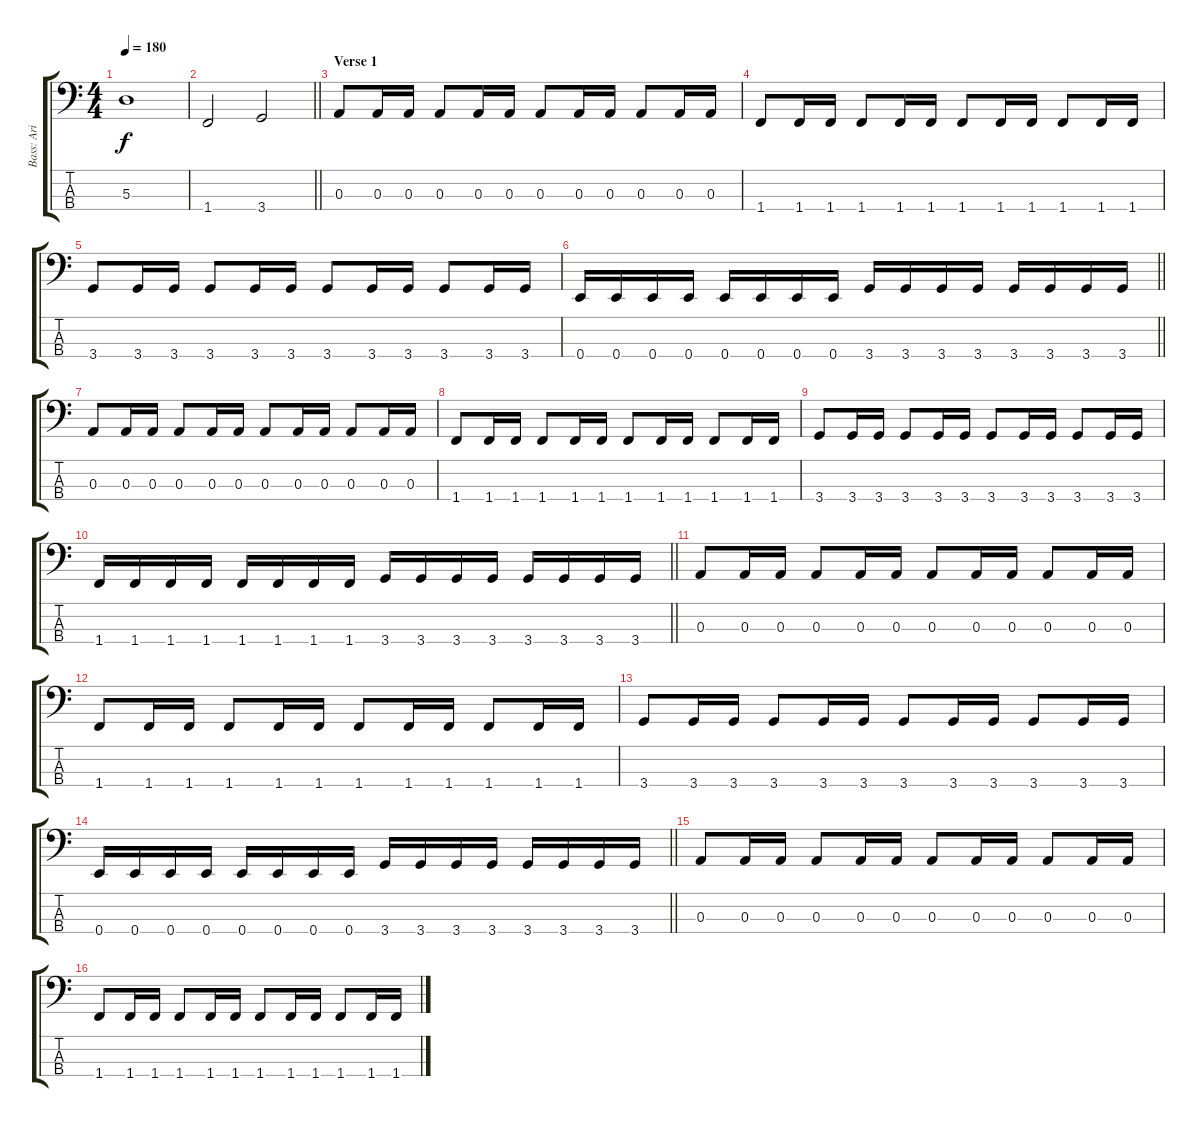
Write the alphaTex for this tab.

\track ("Bass: Ari Katajamäki" "Bass: Ari ") {instrument electricbassfinger}
\staff {score tabs}
\tuning (G2 D2 A1 E1) {hide}
\ts (4 4)
\tempo 180
\clef f4
\ks aminor
5.3.1{dy f} |
\barLineRight lightlight
1.4.2 3.4.2 |
\section ("" "Verse 1")
0.3.8 0.3.16 0.3.16 0.3.8 0.3.16 0.3.16 0.3.8 0.3.16 0.3.16 0.3.8 0.3.16 0.3.16 |
1.4.8 1.4.16 1.4.16 1.4.8 1.4.16 1.4.16 1.4.8 1.4.16 1.4.16 1.4.8 1.4.16 1.4.16 |
3.4.8 3.4.16 3.4.16 3.4.8 3.4.16 3.4.16 3.4.8 3.4.16 3.4.16 3.4.8 3.4.16 3.4.16 |
\barLineRight lightlight
0.4.16 0.4.16 0.4.16 0.4.16 0.4.16 0.4.16 0.4.16 0.4.16 3.4.16 3.4.16 3.4.16 3.4.16 3.4.16 3.4.16 3.4.16 3.4.16 |
0.3.8 0.3.16 0.3.16 0.3.8 0.3.16 0.3.16 0.3.8 0.3.16 0.3.16 0.3.8 0.3.16 0.3.16 |
1.4.8 1.4.16 1.4.16 1.4.8 1.4.16 1.4.16 1.4.8 1.4.16 1.4.16 1.4.8 1.4.16 1.4.16 |
3.4.8 3.4.16 3.4.16 3.4.8 3.4.16 3.4.16 3.4.8 3.4.16 3.4.16 3.4.8 3.4.16 3.4.16 |
\barLineRight lightlight
1.4.16 1.4.16 1.4.16 1.4.16 1.4.16 1.4.16 1.4.16 1.4.16 3.4.16 3.4.16 3.4.16 3.4.16 3.4.16 3.4.16 3.4.16 3.4.16 |
0.3.8 0.3.16 0.3.16 0.3.8 0.3.16 0.3.16 0.3.8 0.3.16 0.3.16 0.3.8 0.3.16 0.3.16 |
1.4.8 1.4.16 1.4.16 1.4.8 1.4.16 1.4.16 1.4.8 1.4.16 1.4.16 1.4.8 1.4.16 1.4.16 |
3.4.8 3.4.16 3.4.16 3.4.8 3.4.16 3.4.16 3.4.8 3.4.16 3.4.16 3.4.8 3.4.16 3.4.16 |
\barLineRight lightlight
0.4.16 0.4.16 0.4.16 0.4.16 0.4.16 0.4.16 0.4.16 0.4.16 3.4.16 3.4.16 3.4.16 3.4.16 3.4.16 3.4.16 3.4.16 3.4.16 |
0.3.8 0.3.16 0.3.16 0.3.8 0.3.16 0.3.16 0.3.8 0.3.16 0.3.16 0.3.8 0.3.16 0.3.16 |
1.4.8 1.4.16 1.4.16 1.4.8 1.4.16 1.4.16 1.4.8 1.4.16 1.4.16 1.4.8 1.4.16 1.4.16
